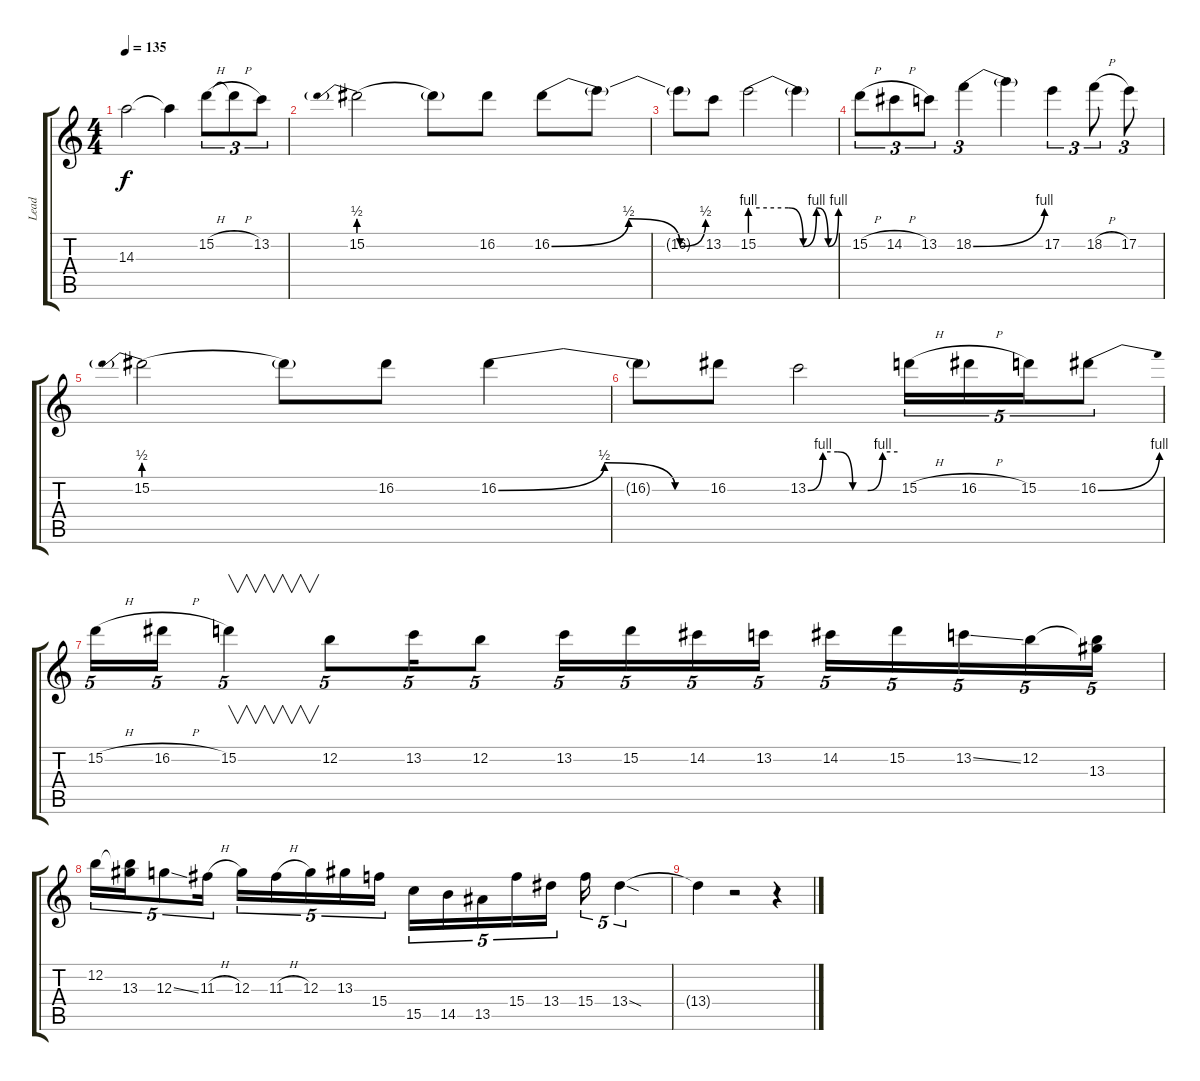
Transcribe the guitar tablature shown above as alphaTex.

\track ("Lead" "Lead") {instrument distortionguitar}
\staff {score tabs}
\tuning (E4 B3 G3 D3 A2 E2) {hide}
\ts (4 4)
\tempo 135
\clef g2
\ks c
14.3.2{dy f} 14.3{t}.4 15.2{h}.8{tu (3 2)} 15.2{h t}.8{tu (3 2)} 13.2.8{tu (3 2)} |
15.2{be (prebend 0 2 60 2)}.2 15.2{t}.8 16.2.8 16.2{be (custom 0 0 30 2 50 0 60 2)}.8 16.2{t}.8 |
16.2{t}.8 13.2.8 15.2{be (custom 0 4 26 4 36 0 45 4 53 0 60 4)}.2 15.2{t}.4 |
15.2{h}.8{tu (3 2)} 14.2{h}.8{tu (3 2)} 13.2.8{tu (3 2)} 18.2{be (bend 0 0 60 4)}.4{tu (3 2)} 18.2{t}.4 17.2.4{tu (3 2)} 18.2{h}.8{tu (3 2)} 17.2.8{tu (3 2)} |
15.2{be (prebend 0 2 60 2)}.2 15.2{t}.8 16.2.8 16.2{be (custom 0 0 30 2 50 0 60 0)}.4 |
16.2{t}.8 16.2.8 13.2{be (custom 0 0 10 4 20 4 30 0 40 0 50 4 60 4)}.2 15.2{h}.16{tu (5 4)} 16.2{h}.16{tu (5 4)} 15.2.16{tu (5 4)} 16.2{be (bend 0 0 60 4)}.8{tu (5 4)} |
15.2{h}.16{tu (5 4)} 16.2{h}.16{tu (5 4)} 15.2.4{v tu (5 4)} 12.2.8{tu (5 4)} 13.2.16{tu (5 4)} 12.2.8{tu (5 4)} 13.2.16{tu (5 4)} 15.2.16{tu (5 4)} 14.2.16{tu (5 4)} 13.2.16{tu (5 4)} 14.2.16{tu (5 4)} 15.2.16{tu (5 4)} 13.2{ss}.16{tu (5 4)} 12.2.16{tu (5 4)} (12.2{t} 13.3).16{tu (5 4)} |
12.2.16{tu (5 4)} (12.2{t} 13.3).16{tu (5 4)} 12.3{ss}.8{tu (5 4)} 11.3{h}.16{tu (5 4)} 12.3.16{tu (5 4)} 11.3{h}.16{tu (5 4)} 12.3.16{tu (5 4)} 13.3.16{tu (5 4)} 15.4.16{tu (5 4)} 15.5.16{tu (5 4)} 14.5.16{tu (5 4)} 13.5.16{tu (5 4)} 15.4.16{tu (5 4)} 13.4.16{tu (5 4)} 15.4.16{tu (5 4)} 13.4{sod}.4{tu (5 4)} |
13.4{t}.4 r.2 r.4
